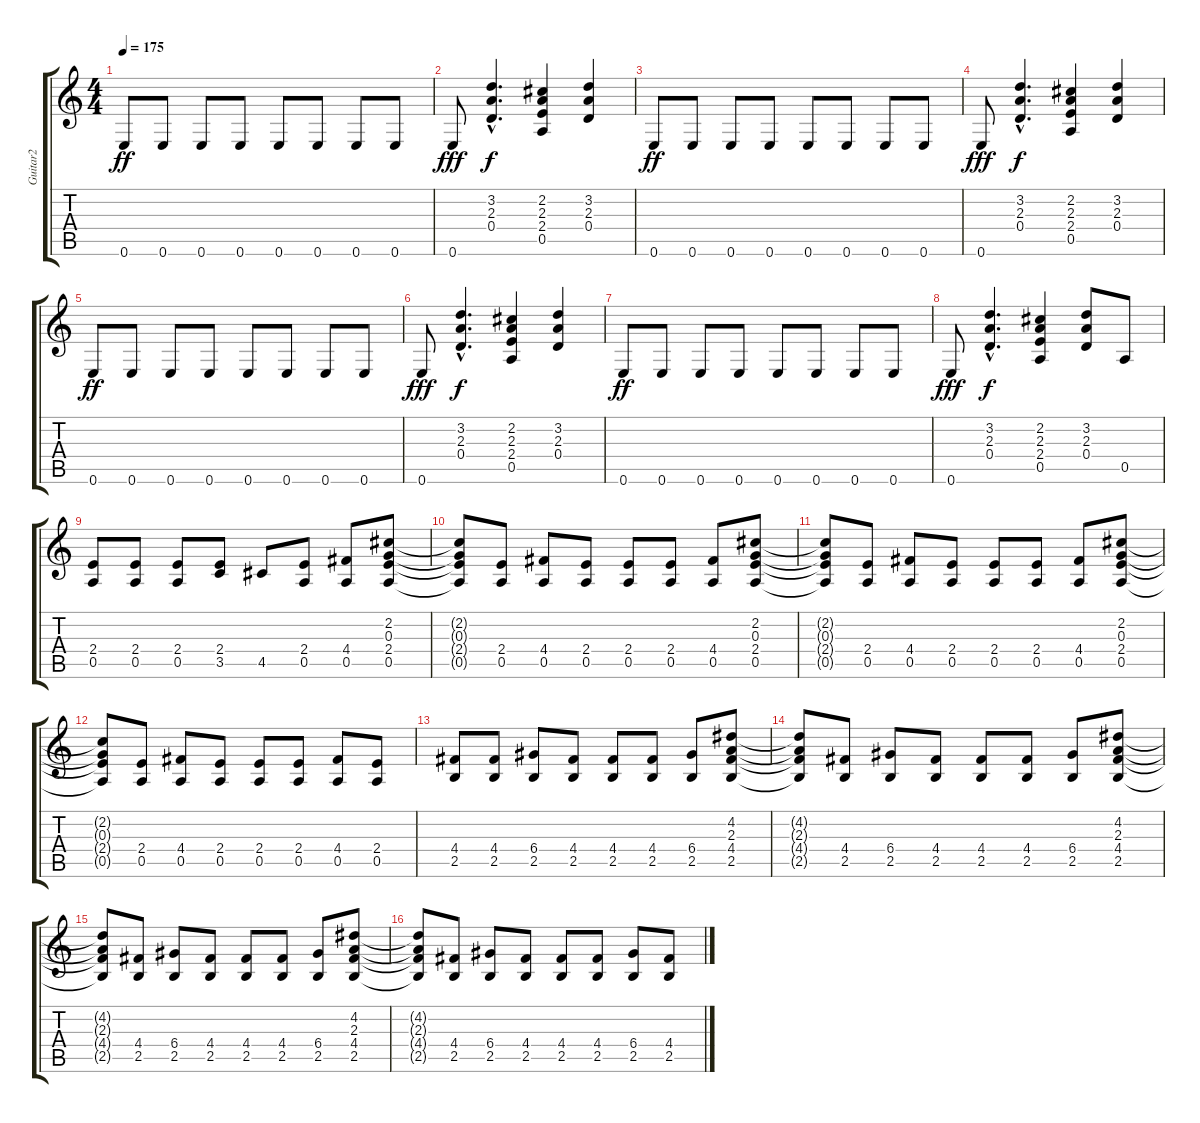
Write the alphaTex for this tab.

\track ("Guitar2" "Guitar2") {instrument distortionguitar}
\staff {score tabs}
\tuning (E4 B3 G3 D3 A2 E2) {hide}
\ts (4 4)
\tempo 175
\clef g2
\ks c
0.6.8{dy ff} 0.6.8 0.6.8 0.6.8 0.6.8 0.6.8 0.6.8 0.6.8 |
0.6.8{dy fff} (3.2{hac} 2.3{hac} 0.4{hac}).4{d dy f} (2.2 2.3 2.4 0.5).4 (3.2 2.3 0.4).4 |
0.6.8{dy ff} 0.6.8 0.6.8 0.6.8 0.6.8 0.6.8 0.6.8 0.6.8 |
0.6.8{dy fff} (3.2{hac} 2.3{hac} 0.4{hac}).4{d dy f} (2.2 2.3 2.4 0.5).4 (3.2 2.3 0.4).4 |
0.6.8{dy ff} 0.6.8 0.6.8 0.6.8 0.6.8 0.6.8 0.6.8 0.6.8 |
0.6.8{dy fff} (3.2{hac} 2.3{hac} 0.4{hac}).4{d dy f} (2.2 2.3 2.4 0.5).4 (3.2 2.3 0.4).4 |
0.6.8{dy ff} 0.6.8 0.6.8 0.6.8 0.6.8 0.6.8 0.6.8 0.6.8 |
0.6.8{dy fff} (3.2{hac} 2.3{hac} 0.4{hac}).4{d dy f} (2.2 2.3 2.4 0.5).4 (3.2 2.3 0.4).8 0.5.8 |
(2.4 0.5).8 (2.4 0.5).8 (2.4 0.5).8 (2.4 3.5).8 4.5.8 (2.4 0.5).8 (4.4 0.5).8 (2.2 0.3 2.4 0.5).8 |
(2.2{t} 0.3{t} 2.4{t} 0.5{t}).8 (2.4 0.5).8 (4.4 0.5).8 (2.4 0.5).8 (2.4 0.5).8 (2.4 0.5).8 (4.4 0.5).8 (2.2 0.3 2.4 0.5).8 |
(2.2{t} 0.3{t} 2.4{t} 0.5{t}).8 (2.4 0.5).8 (4.4 0.5).8 (2.4 0.5).8 (2.4 0.5).8 (2.4 0.5).8 (4.4 0.5).8 (2.2 0.3 2.4 0.5).8 |
(2.2{t} 0.3{t} 2.4{t} 0.5{t}).8 (2.4 0.5).8 (4.4 0.5).8 (2.4 0.5).8 (2.4 0.5).8 (2.4 0.5).8 (4.4 0.5).8 (2.4 0.5).8 |
(4.4 2.5).8 (4.4 2.5).8 (6.4 2.5).8 (4.4 2.5).8 (4.4 2.5).8 (4.4 2.5).8 (6.4 2.5).8 (4.2 2.3 4.4 2.5).8 |
(4.2{t} 2.3{t} 4.4{t} 2.5{t}).8 (4.4 2.5).8 (6.4 2.5).8 (4.4 2.5).8 (4.4 2.5).8 (4.4 2.5).8 (6.4 2.5).8 (4.2 2.3 4.4 2.5).8 |
(4.2{t} 2.3{t} 4.4{t} 2.5{t}).8 (4.4 2.5).8 (6.4 2.5).8 (4.4 2.5).8 (4.4 2.5).8 (4.4 2.5).8 (6.4 2.5).8 (4.2 2.3 4.4 2.5).8 |
(4.2{t} 2.3{t} 4.4{t} 2.5{t}).8 (4.4 2.5).8 (6.4 2.5).8 (4.4 2.5).8 (4.4 2.5).8 (4.4 2.5).8 (6.4 2.5).8 (4.4 2.5).8
